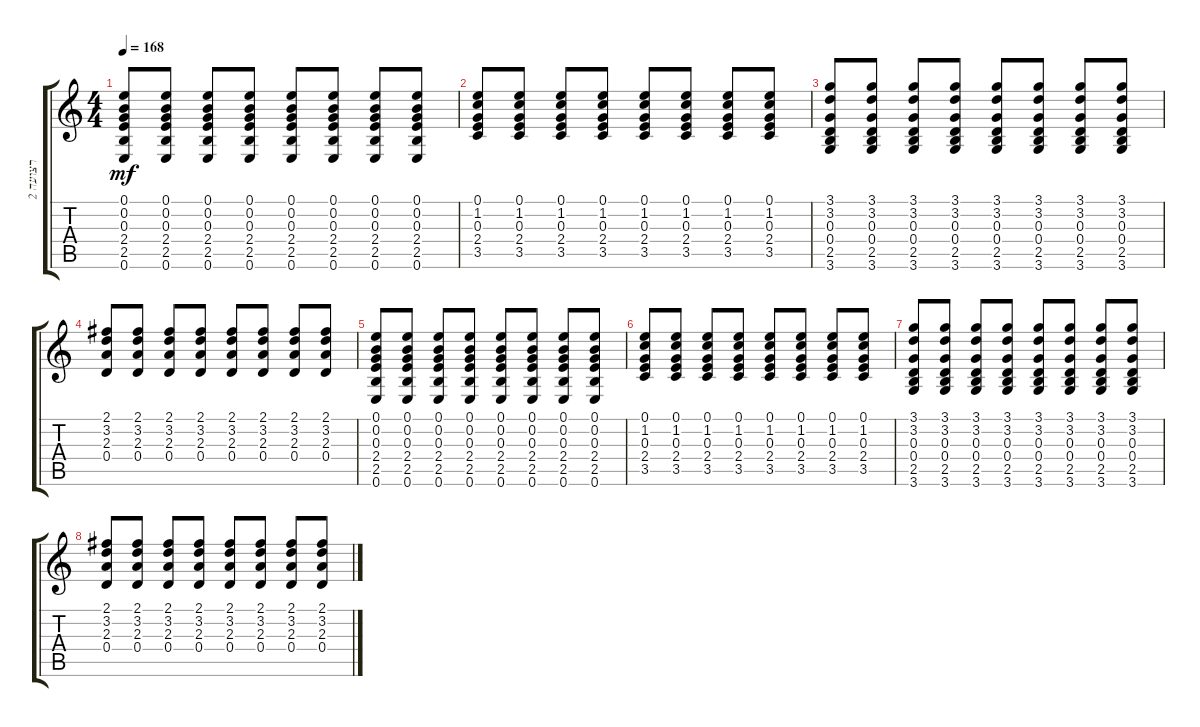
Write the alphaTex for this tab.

\track ("רצועה 2" "רצועה 2") {instrument acousticguitarsteel}
\staff {score tabs}
\tuning (E4 B3 G3 D3 A2 E2) {hide}
\ts (4 4)
\tempo 168
\clef g2
\ks c
(0.1 0.2 0.3 2.4 2.5 0.6).8{dy mf} (0.1 0.2 0.3 2.4 2.5 0.6).8 (0.1 0.2 0.3 2.4 2.5 0.6).8 (0.1 0.2 0.3 2.4 2.5 0.6).8 (0.1 0.2 0.3 2.4 2.5 0.6).8 (0.1 0.2 0.3 2.4 2.5 0.6).8 (0.1 0.2 0.3 2.4 2.5 0.6).8 (0.1 0.2 0.3 2.4 2.5 0.6).8 |
(0.1 1.2 0.3 2.4 3.5).8 (0.1 1.2 0.3 2.4 3.5).8 (0.1 1.2 0.3 2.4 3.5).8 (0.1 1.2 0.3 2.4 3.5).8 (0.1 1.2 0.3 2.4 3.5).8 (0.1 1.2 0.3 2.4 3.5).8 (0.1 1.2 0.3 2.4 3.5).8 (0.1 1.2 0.3 2.4 3.5).8 |
(3.1 3.2 0.3 0.4 2.5 3.6).8 (3.1 3.2 0.3 0.4 2.5 3.6).8 (3.1 3.2 0.3 0.4 2.5 3.6).8 (3.1 3.2 0.3 0.4 2.5 3.6).8 (3.1 3.2 0.3 0.4 2.5 3.6).8 (3.1 3.2 0.3 0.4 2.5 3.6).8 (3.1 3.2 0.3 0.4 2.5 3.6).8 (3.1 3.2 0.3 0.4 2.5 3.6).8 |
(2.1 3.2 2.3 0.4).8 (2.1 3.2 2.3 0.4).8 (2.1 3.2 2.3 0.4).8 (2.1 3.2 2.3 0.4).8 (2.1 3.2 2.3 0.4).8 (2.1 3.2 2.3 0.4).8 (2.1 3.2 2.3 0.4).8 (2.1 3.2 2.3 0.4).8 |
(0.1 0.2 0.3 2.4 2.5 0.6).8 (0.1 0.2 0.3 2.4 2.5 0.6).8 (0.1 0.2 0.3 2.4 2.5 0.6).8 (0.1 0.2 0.3 2.4 2.5 0.6).8 (0.1 0.2 0.3 2.4 2.5 0.6).8 (0.1 0.2 0.3 2.4 2.5 0.6).8 (0.1 0.2 0.3 2.4 2.5 0.6).8 (0.1 0.2 0.3 2.4 2.5 0.6).8 |
(0.1 1.2 0.3 2.4 3.5).8 (0.1 1.2 0.3 2.4 3.5).8 (0.1 1.2 0.3 2.4 3.5).8 (0.1 1.2 0.3 2.4 3.5).8 (0.1 1.2 0.3 2.4 3.5).8 (0.1 1.2 0.3 2.4 3.5).8 (0.1 1.2 0.3 2.4 3.5).8 (0.1 1.2 0.3 2.4 3.5).8 |
(3.1 3.2 0.3 0.4 2.5 3.6).8 (3.1 3.2 0.3 0.4 2.5 3.6).8 (3.1 3.2 0.3 0.4 2.5 3.6).8 (3.1 3.2 0.3 0.4 2.5 3.6).8 (3.1 3.2 0.3 0.4 2.5 3.6).8 (3.1 3.2 0.3 0.4 2.5 3.6).8 (3.1 3.2 0.3 0.4 2.5 3.6).8 (3.1 3.2 0.3 0.4 2.5 3.6).8 |
(2.1 3.2 2.3 0.4).8 (2.1 3.2 2.3 0.4).8 (2.1 3.2 2.3 0.4).8 (2.1 3.2 2.3 0.4).8 (2.1 3.2 2.3 0.4).8 (2.1 3.2 2.3 0.4).8 (2.1 3.2 2.3 0.4).8 (2.1 3.2 2.3 0.4).8
